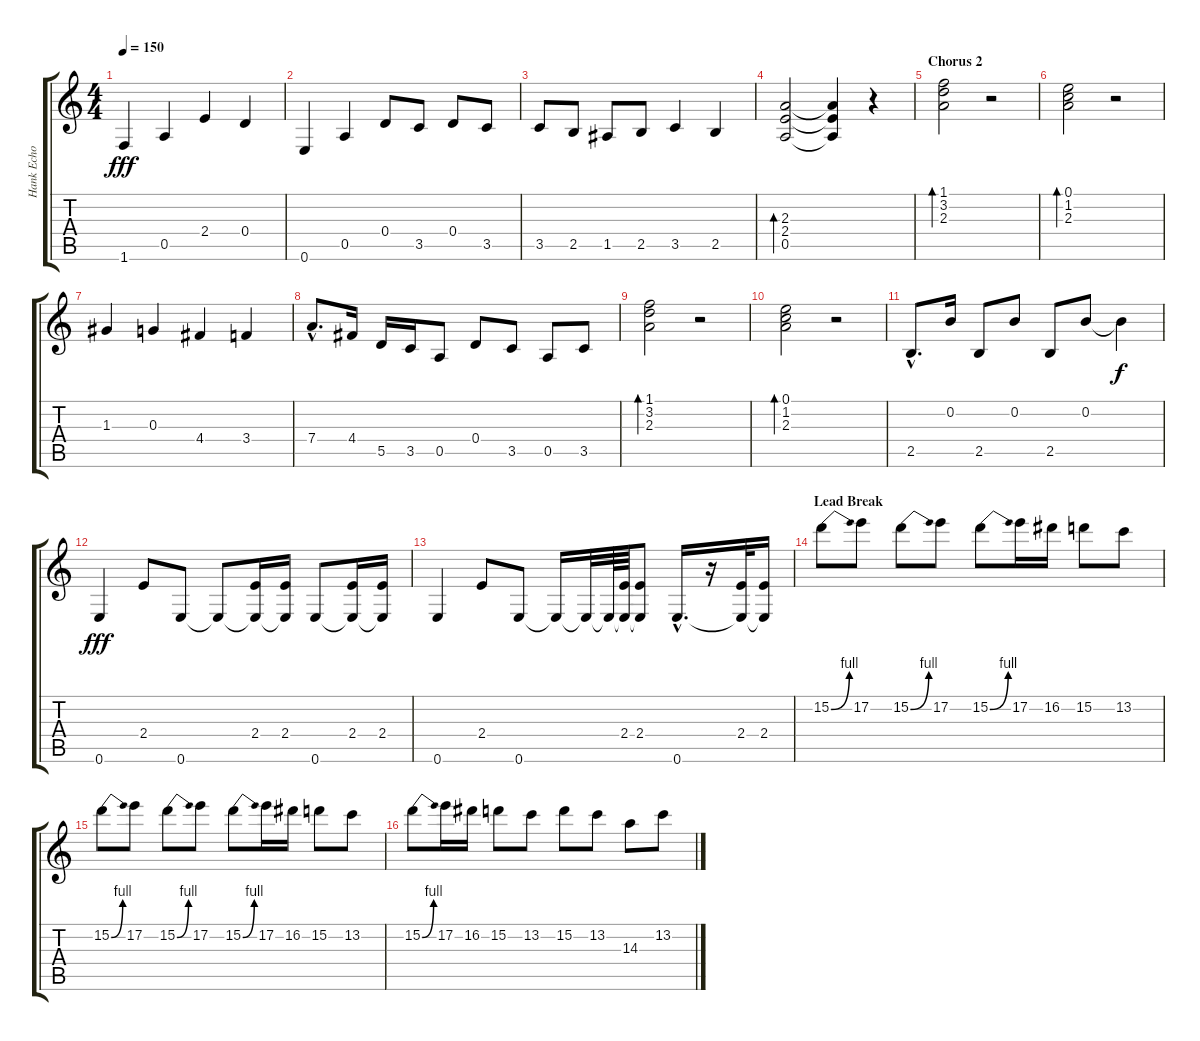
\track ("Hank Echo" "Hank Echo") {instrument electricguitarjazz}
\staff {score tabs}
\tuning (E4 B3 G3 D3 A2 E2) {hide}
\ts (4 4)
\tempo 150
\clef g2
\ks c
1.6.4{dy fff} 0.5.4 2.4.4 0.4.4 |
0.6.4 0.5.4 0.4.8 3.5.8 0.4.8 3.5.8 |
3.5.8 2.5.8 1.5.8 2.5.8 3.5.4 2.5.4 |
(2.3 2.4 0.5).2{bd 240} (2.3{t} 2.4{t} 0.5{t}).4 r.4 |
\section ("" "Chorus 2")
(1.1 3.2 2.3).2{bd 240} r.2 |
(0.1 1.2 2.3).2{bd 240} r.2 |
1.3.4 0.3.4 4.4.4 3.4.4 |
7.4{hac}.8{d volume 16 balance 12 instrument electricguitarmuted} 4.4.16 5.5.16 3.5.16 0.5.8 0.4.8 3.5.8 0.5.8 3.5.8 |
(1.1 3.2 2.3).2{bd 240 volume 16 balance 8 instrument electricguitarclean} r.2 |
(0.1 1.2 2.3).2{bd 240} r.2 |
2.5{hac}.8{d volume 16 balance 5 instrument electricguitarmuted} 0.2.16 2.5.8 0.2.8 2.5.8 0.2.8 0.2{t}.4{dy f} |
0.6.4{dy fff volume 16 balance 5 instrument electricguitarmuted} 2.4.8 0.6.8 0.6{t}.8 (2.4 0.6{t}).16 (2.4 0.6{t}).16 0.6.8 (2.4 0.6{t}).16 (2.4 0.6{t}).16 |
0.6.4 2.4.8 0.6.8 0.6{t}.16 0.6{t}.32 0.6{t}.64 (2.4 0.6{t}).64 (2.4 0.6{t}).8 0.6{hac}.16{d} r.16 (2.4 0.6{t}).32 (2.4 0.6{t}).16 |
\section ("" "Lead Break")
15.2{be (bend 0 0 60 4)}.8{instrument overdrivenguitar} 17.2.8 15.2{be (bend 0 0 60 4)}.8 17.2.8 15.2{be (bend 0 0 60 4)}.8 17.2.16 16.2.16 15.2.8 13.2.8 |
15.2{be (bend 0 0 60 4)}.8 17.2.8 15.2{be (bend 0 0 60 4)}.8 17.2.8 15.2{be (bend 0 0 60 4)}.8 17.2.16 16.2.16 15.2.8 13.2.8 |
15.2{be (bend 0 0 60 4)}.8 17.2.16 16.2.16 15.2.8 13.2.8 15.2.8 13.2.8 14.3.8 13.2.8
